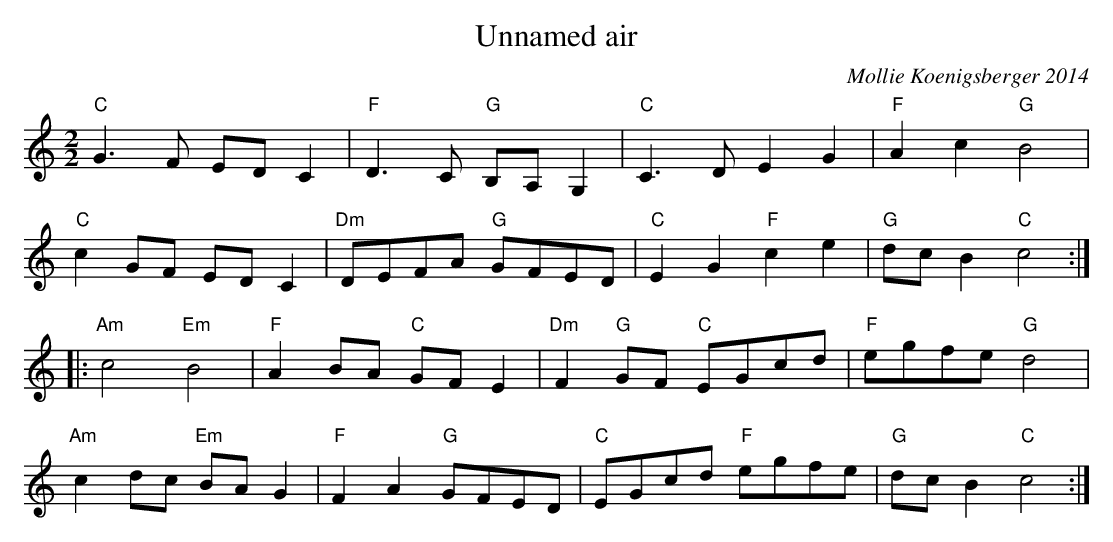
X:1
T:Unnamed air
C:Mollie Koenigsberger 2014
M:2/2
L:1/4
K:C
"C"G>F E/D/ C | "F"D>C "G"B,/A,/ G, |\
 "C"C>D E G | "F"A c "G"B2 |
"C"c G/F/ E/D/ C | "Dm"D/E/F/A/ "G"G/F/E/D/ |\
 "C"E G "F"c e | "G"d/c/ B "C"c2 :|
|: "Am"c2 "Em"B2 | "F"A B/A/ "C"G/F/ E |\
 "Dm"F "G"G/F/ "C"E/G/c/d/ | "F"e/g/f/e/ "G"d2 |
"Am"c d/c/ "Em"B/A/ G | "F"F A "G"G/F/E/D/ |\
 "C"E/G/c/d/ "F"e/g/f/e/ | "G"d/c/ B "C"c2 :|
